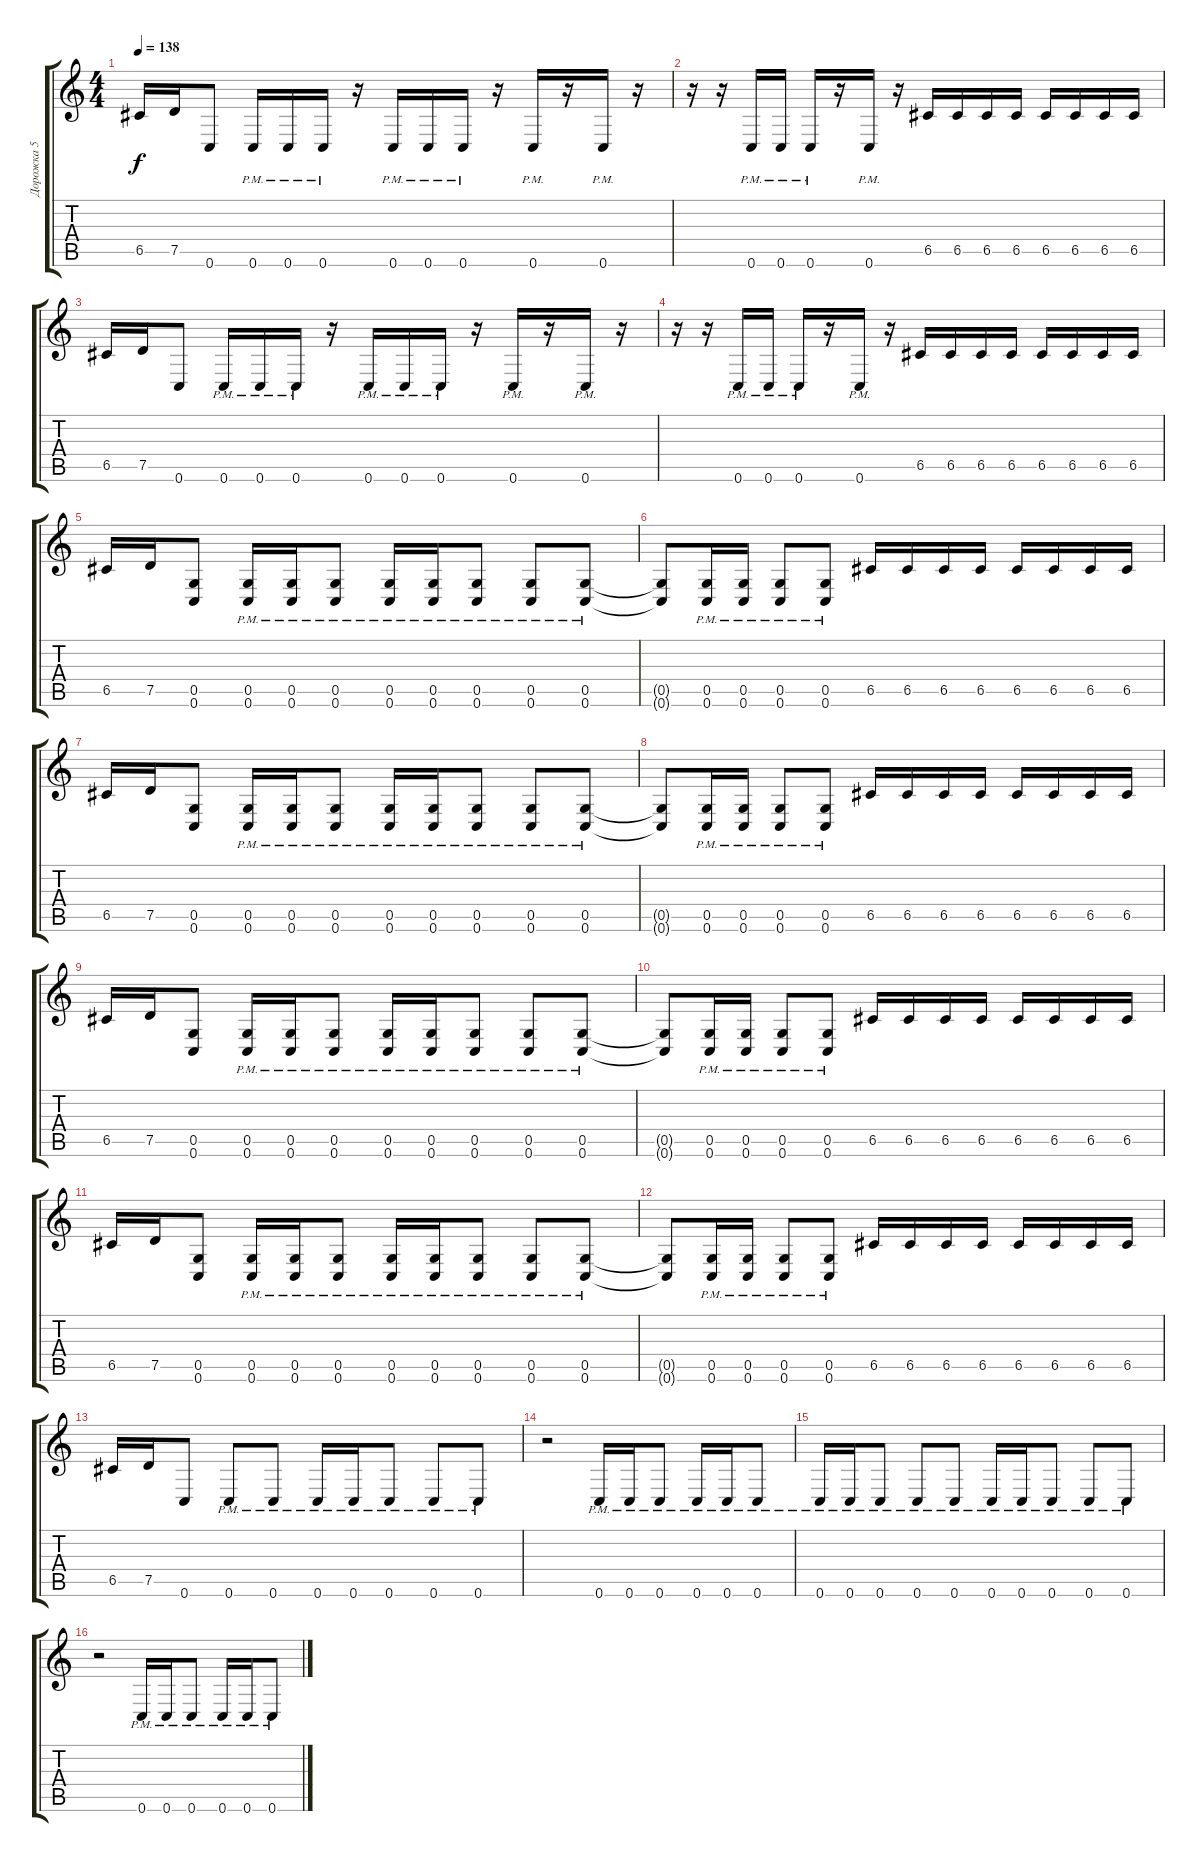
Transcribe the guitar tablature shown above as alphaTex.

\track ("Дорожка 5" "Дорожка 5") {instrument overdrivenguitar}
\staff {score tabs}
\tuning (D4 A3 F3 C3 G2 C2) {hide}
\ts (4 4)
\tempo 138
\clef g2
\ks c
6.5.16{dy f} 7.5.16 0.6.8 0.6{pm}.16 0.6{pm}.16 0.6{pm}.16 r.16 0.6{pm}.16 0.6{pm}.16 0.6{pm}.16 r.16 0.6{pm}.16 r.16 0.6{pm}.16 r.16 |
r.16 r.16 0.6{pm}.16 0.6{pm}.16 0.6{pm}.16 r.16 0.6{pm}.16 r.16 6.5.16 6.5.16 6.5.16 6.5.16 6.5.16 6.5.16 6.5.16 6.5.16 |
6.5.16 7.5.16 0.6.8 0.6{pm}.16 0.6{pm}.16 0.6{pm}.16 r.16 0.6{pm}.16 0.6{pm}.16 0.6{pm}.16 r.16 0.6{pm}.16 r.16 0.6{pm}.16 r.16 |
r.16 r.16 0.6{pm}.16 0.6{pm}.16 0.6{pm}.16 r.16 0.6{pm}.16 r.16 6.5.16 6.5.16 6.5.16 6.5.16 6.5.16 6.5.16 6.5.16 6.5.16 |
6.5.16 7.5.16 (0.5 0.6).8 (0.5{pm} 0.6{pm}).16 (0.5{pm} 0.6{pm}).16 (0.5{pm} 0.6{pm}).8 (0.5{pm} 0.6{pm}).16 (0.5{pm} 0.6{pm}).16 (0.5{pm} 0.6{pm}).8 (0.5{pm} 0.6{pm}).8 (0.5{pm} 0.6{pm}).8 |
(0.5{t} 0.6{t}).8 (0.5{pm} 0.6{pm}).16 (0.5{pm} 0.6{pm}).16 (0.5{pm} 0.6{pm}).8 (0.5{pm} 0.6{pm}).8 6.5.16 6.5.16 6.5.16 6.5.16 6.5.16 6.5.16 6.5.16 6.5.16 |
6.5.16 7.5.16 (0.5 0.6).8 (0.5{pm} 0.6{pm}).16 (0.5{pm} 0.6{pm}).16 (0.5{pm} 0.6{pm}).8 (0.5{pm} 0.6{pm}).16 (0.5{pm} 0.6{pm}).16 (0.5{pm} 0.6{pm}).8 (0.5{pm} 0.6{pm}).8 (0.5{pm} 0.6{pm}).8 |
(0.5{t} 0.6{t}).8 (0.5{pm} 0.6{pm}).16 (0.5{pm} 0.6{pm}).16 (0.5{pm} 0.6{pm}).8 (0.5{pm} 0.6{pm}).8 6.5.16 6.5.16 6.5.16 6.5.16 6.5.16 6.5.16 6.5.16 6.5.16 |
6.5.16 7.5.16 (0.5 0.6).8 (0.5{pm} 0.6{pm}).16 (0.5{pm} 0.6{pm}).16 (0.5{pm} 0.6{pm}).8 (0.5{pm} 0.6{pm}).16 (0.5{pm} 0.6{pm}).16 (0.5{pm} 0.6{pm}).8 (0.5{pm} 0.6{pm}).8 (0.5{pm} 0.6{pm}).8 |
(0.5{t} 0.6{t}).8 (0.5{pm} 0.6{pm}).16 (0.5{pm} 0.6{pm}).16 (0.5{pm} 0.6{pm}).8 (0.5{pm} 0.6{pm}).8 6.5.16 6.5.16 6.5.16 6.5.16 6.5.16 6.5.16 6.5.16 6.5.16 |
6.5.16 7.5.16 (0.5 0.6).8 (0.5{pm} 0.6{pm}).16 (0.5{pm} 0.6{pm}).16 (0.5{pm} 0.6{pm}).8 (0.5{pm} 0.6{pm}).16 (0.5{pm} 0.6{pm}).16 (0.5{pm} 0.6{pm}).8 (0.5{pm} 0.6{pm}).8 (0.5{pm} 0.6{pm}).8 |
(0.5{t} 0.6{t}).8 (0.5{pm} 0.6{pm}).16 (0.5{pm} 0.6{pm}).16 (0.5{pm} 0.6{pm}).8 (0.5{pm} 0.6{pm}).8 6.5.16 6.5.16 6.5.16 6.5.16 6.5.16 6.5.16 6.5.16 6.5.16 |
6.5.16 7.5.16 0.6.8 0.6{pm}.8 0.6{pm}.8 0.6{pm}.16 0.6{pm}.16 0.6{pm}.8 0.6{pm}.8 0.6{pm}.8 |
r.2 0.6{pm}.16 0.6{pm}.16 0.6{pm}.8 0.6{pm}.16 0.6{pm}.16 0.6{pm}.8 |
0.6{pm}.16 0.6{pm}.16 0.6{pm}.8 0.6{pm}.8 0.6{pm}.8 0.6{pm}.16 0.6{pm}.16 0.6{pm}.8 0.6{pm}.8 0.6{pm}.8 |
r.2 0.6{pm}.16 0.6{pm}.16 0.6{pm}.8 0.6{pm}.16 0.6{pm}.16 0.6{pm}.8
